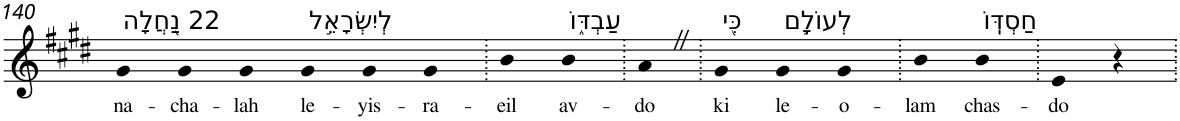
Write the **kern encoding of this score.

**kern	**text
*part1	*part1
*staff1	*staff1
*I"Piano	*
*I'Pno	*
!!LO:PB:g=z
*clefG2	*
*k[f#c#g#d#]	*
*E:	*
=140	=140
!LO:TX:a:t=22 נַ֭חֲלָה	!
!	!LO:LY:b
4g#	na-
!	!LO:LY:b
4g#	-cha-
!	!LO:LY:b
4g#	-lah
!LO:TX:a:t=לְיִשְׂרָאֵ֣ל	!
!	!LO:LY:b
4g#	le-
!	!LO:LY:b
4g#	-yis-
!	!LO:LY:b
4g#	-ra-
=141.	=141.
!	!LO:LY:b
4b	-eil
!LO:TX:a:t=עַבְדּ֑וֹ	!
!	!LO:LY:b
4b	av-
=142.	=142.
!	!LO:LY:b
4aZ	-do
=143.	=143.
!LO:TX:a:t=כִּ֖י	!
!	!LO:LY:b
4g#	ki
!LO:TX:a:t=לְעוֹלָ֣ם	!
!	!LO:LY:b
4g#	le-
!	!LO:LY:b
4g#	-o-
=144.	=144.
!	!LO:LY:b
4b	-lam
!LO:TX:a:t=חַסְדּֽוֹ	!
!	!LO:LY:b
4b	chas-
=145.	=145.
!	!LO:LY:b
4e	-do
4r	.
=.	=.
*-	*-
